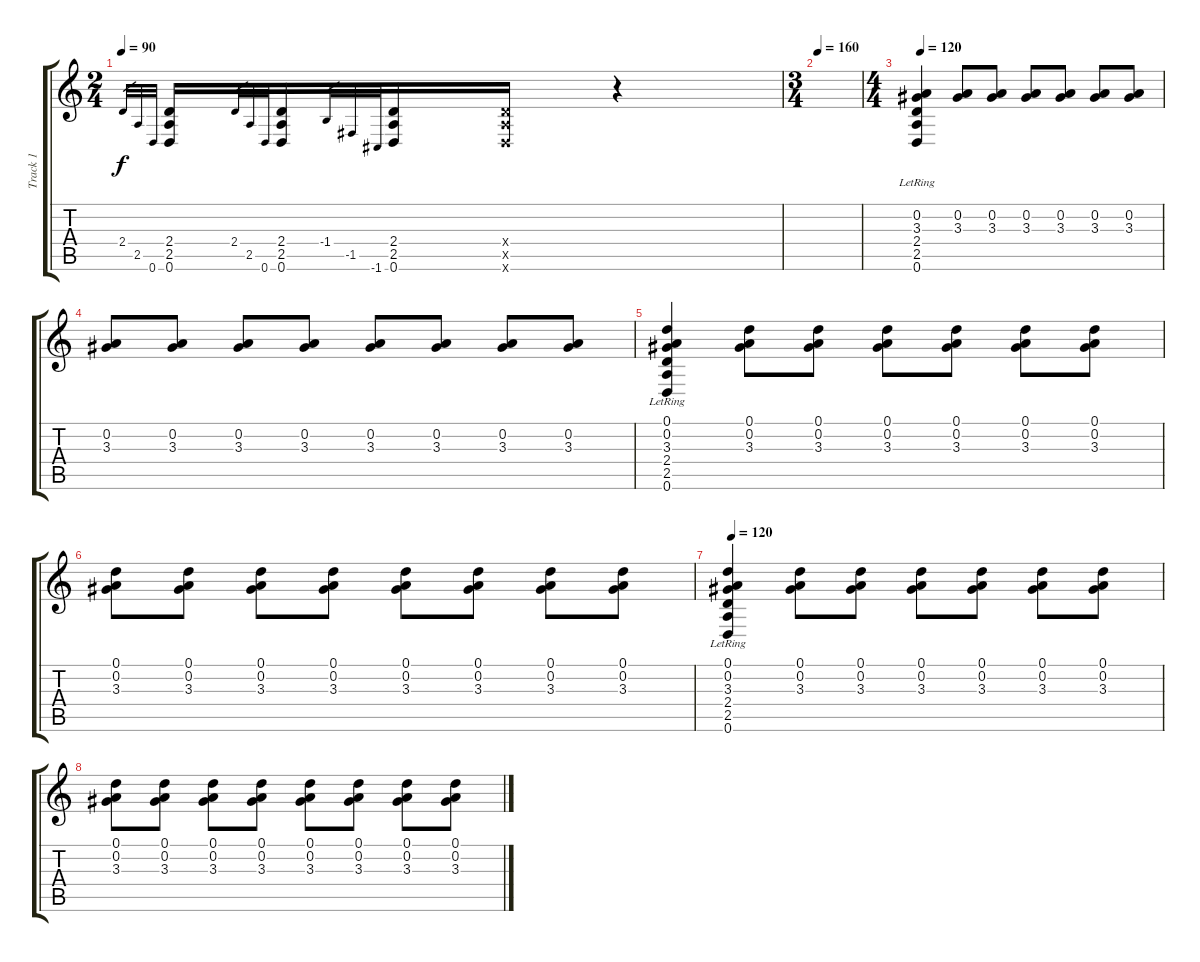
\track ("Track 1" "Track 1") {instrument overdrivenguitar}
\staff {score tabs}
\tuning (D4 A3 F3 C3 G2 D2) {hide}
\ts (2 4)
\tempo 90
\clef g2
\ks c
2.4.32{gr dy f} 2.5.32{gr} 0.6.32{gr} (2.4 2.5 0.6).16 2.4.32{gr} 2.5.32{gr} 0.6.32{gr} (2.4 2.5 0.6).16 -1.4.32{gr} -1.5.32{gr} -1.6.32{gr} (2.4 2.5 0.6).16 (2.4{x} 2.5{x} 0.6{x}).16 r.4 |
\ts (3 4)
\tempo 160
|
\ts (4 4)
\tempo 120
(0.2 3.3 2.4{lr} 2.5{lr} 0.6{lr}).4 (0.2 3.3).8 (0.2 3.3).8 (0.2 3.3).8 (0.2 3.3).8 (0.2 3.3).8 (0.2 3.3).8 |
(0.2 3.3).8 (0.2 3.3).8 (0.2 3.3).8 (0.2 3.3).8 (0.2 3.3).8 (0.2 3.3).8 (0.2 3.3).8 (0.2 3.3).8 |
(0.1 0.2 3.3 2.4{lr} 2.5{lr} 0.6{lr}).4 (0.1 0.2 3.3).8 (0.1 0.2 3.3).8 (0.1 0.2 3.3).8 (0.1 0.2 3.3).8 (0.1 0.2 3.3).8 (0.1 0.2 3.3).8 |
(0.1 0.2 3.3).8 (0.1 0.2 3.3).8 (0.1 0.2 3.3).8 (0.1 0.2 3.3).8 (0.1 0.2 3.3).8 (0.1 0.2 3.3).8 (0.1 0.2 3.3).8 (0.1 0.2 3.3).8 |
\tempo 120
(0.1 0.2 3.3 2.4{lr} 2.5{lr} 0.6{lr}).4 (0.1 0.2 3.3).8 (0.1 0.2 3.3).8 (0.1 0.2 3.3).8 (0.1 0.2 3.3).8 (0.1 0.2 3.3).8 (0.1 0.2 3.3).8 |
(0.1 0.2 3.3).8 (0.1 0.2 3.3).8 (0.1 0.2 3.3).8 (0.1 0.2 3.3).8 (0.1 0.2 3.3).8 (0.1 0.2 3.3).8 (0.1 0.2 3.3).8 (0.1 0.2 3.3).8
